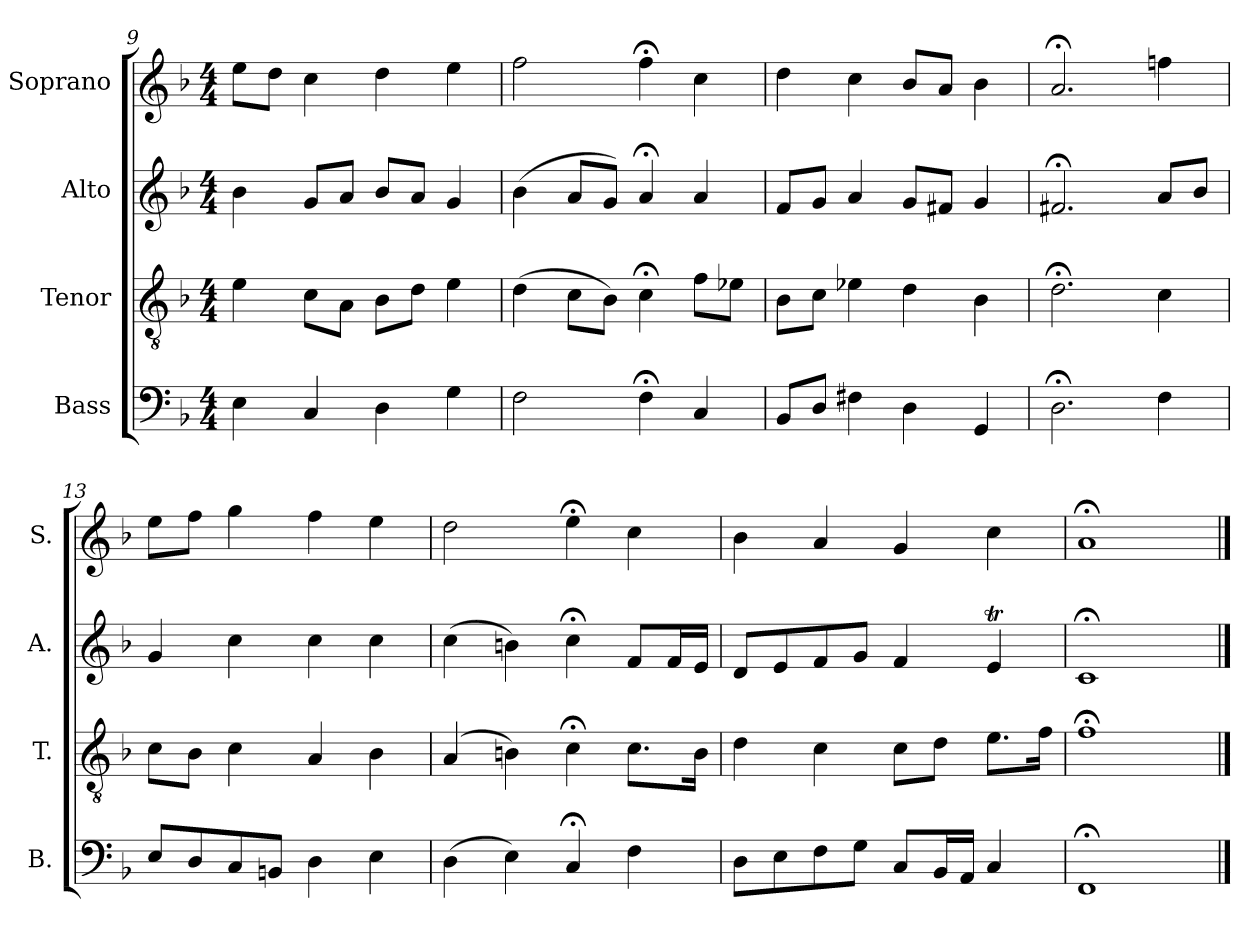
**kern	**kern	**kern	**kern
*part4	*part3	*part2	*part1
*staff4	*staff3	*staff2	*staff1
*I"Bass	*I"Tenor	*I"Alto	*I"Soprano
*I'B.	*I'T.	*I'A.	*I'S.
*clefF4	*clefGv2	*clefG2	*clefG2
*k[b-]	*k[b-]	*k[b-]	*k[b-]
*M4/4	*M4/4	*M4/4	*M4/4
=9	=9	=9	=9
4E\	4e\	4b-\	8ee\L
.	.	.	8dd\J
4C/	8c\L	8g/L	4cc\
.	8A\J	8a/J	.
4D\	8B-\L	8b-/L	4dd\
.	8d\J	8a/J	.
4G\	4e\	4g/	4ee\
=10	=10	=10	=10
2F\	(4d\	(4b-\	2ff\
.	8c\L	8a/L	.
.	8B-\J)	8g/J)	.
4F;<\	4c;<\	4a;</	4ff;<\
4C/	8f\L	4a/	4cc\
.	8e-X\J	.	.
=11	=11	=11	=11
8BB-/L	8B-\L	8f/L	4dd\
8D/J	8c\J	8g/J	.
4F#X\	4e-X\	4a/	4cc\
4D\	4d\	8g/L	8b-/L
.	.	8f#X/J	8a/J
4GG/	4B-\	4g/	4b-\
!!LO:PB:g=z
=12	=12	=12	=12
2.D;<\	2.d;<\	2.f#X;</	2.a;</
4F\	4c\	8a/L	4ffn\
.	.	8b-/J	.
=13	=13	=13	=13
8E/L	8c\L	4g/	8ee\L
8D/	8B-\J	.	8ff\J
8C/	4c\	4cc\	4gg\
8BBn/J	.	.	.
4D\	4A/	4cc\	4ff\
4E\	4B-\	4cc\	4ee\
=14	=14	=14	=14
(4D\	(4A/	(4cc\	2dd\
4E\)	4Bn\)	4bn\)	.
4C;</	4c;<\	4cc;<\	4ee;<\
4F\	8.c\L	8f/L	4cc\
.	.	16f/L	.
.	16B\Jk	16e/JJ	.
=15	=15	=15	=15
8D\L	4d\	8d/L	4b-\
8E\	.	8e/	.
8F\	4c\	8f/	4a/
8G\J	.	8g/J	.
8C/L	8c\L	4f/	4g/
16BB-/L	8d\J	.	.
16AA/JJ	.	.	.
4C/	8.e\L	4et/	4cc\
.	16f\Jk	.	.
=16	=16	=16	=16
1FF;<	1f;<	1c;<	1a;<
==	==	==	==
*-	*-	*-	*-
